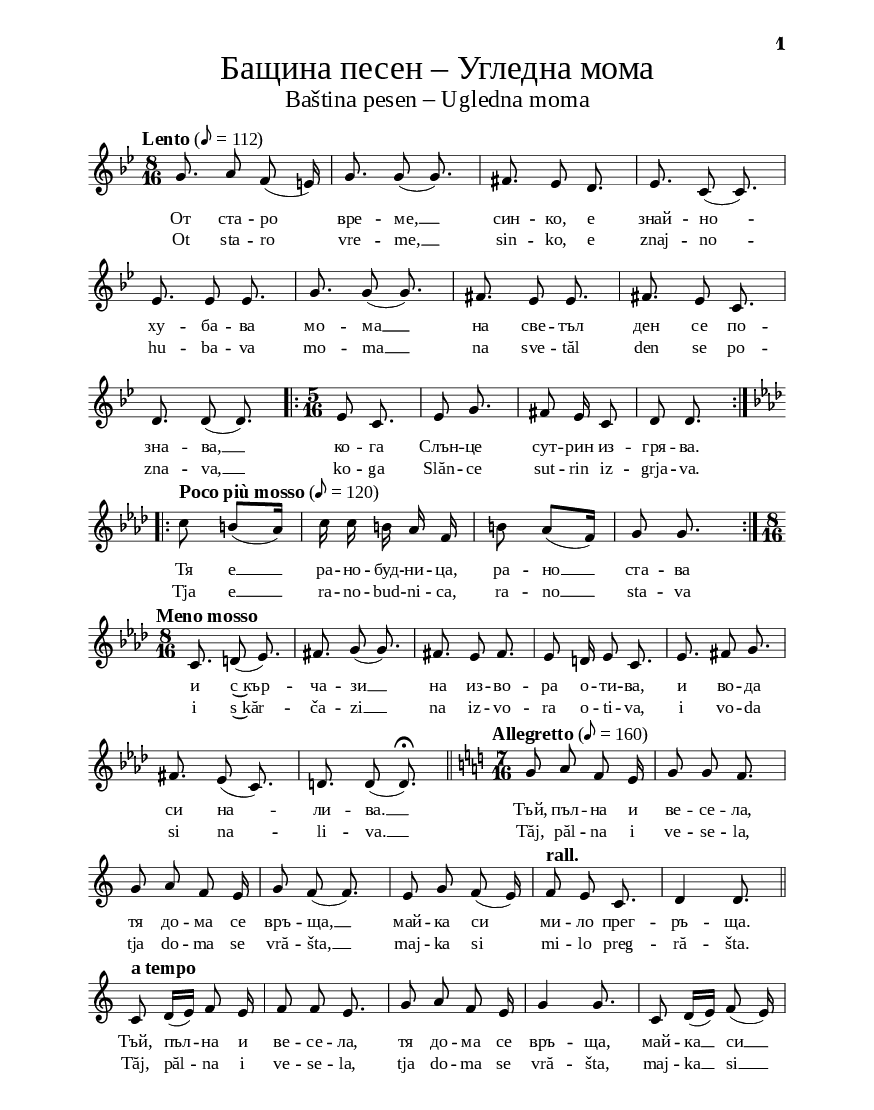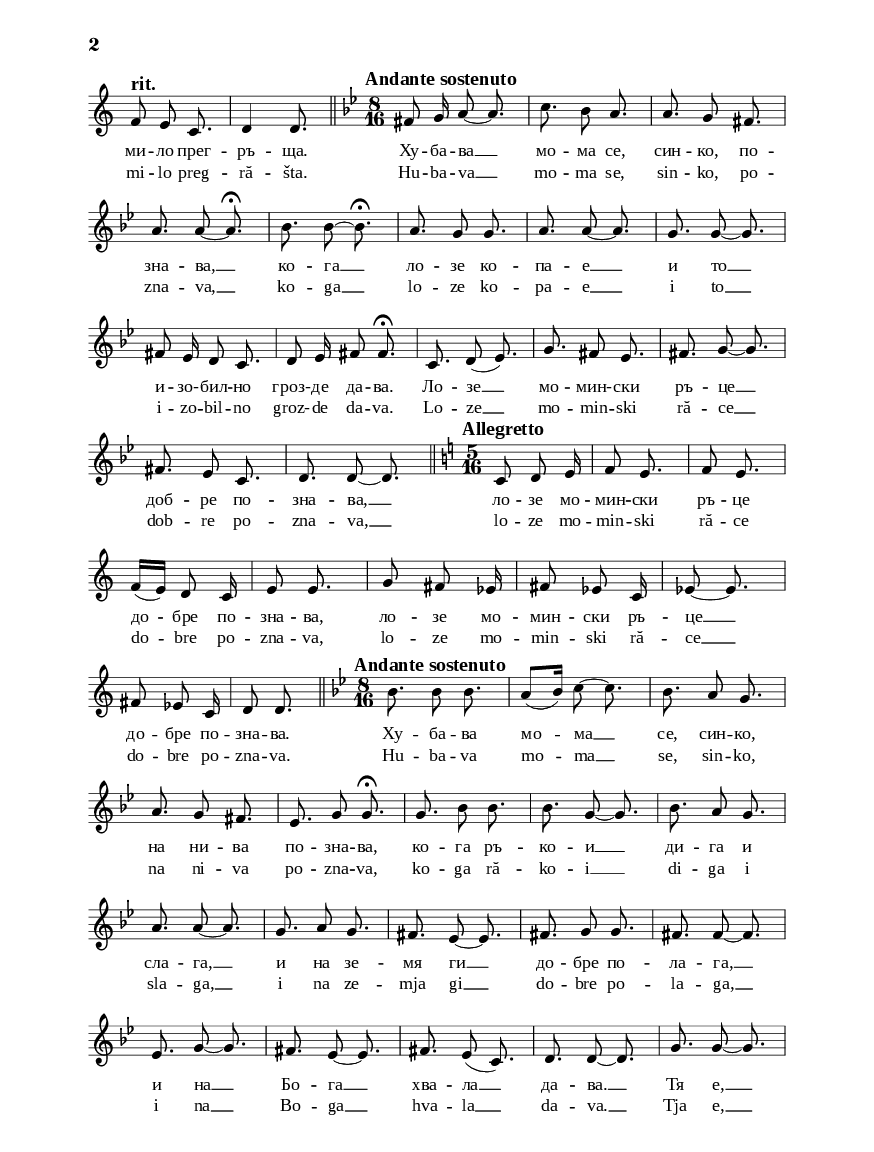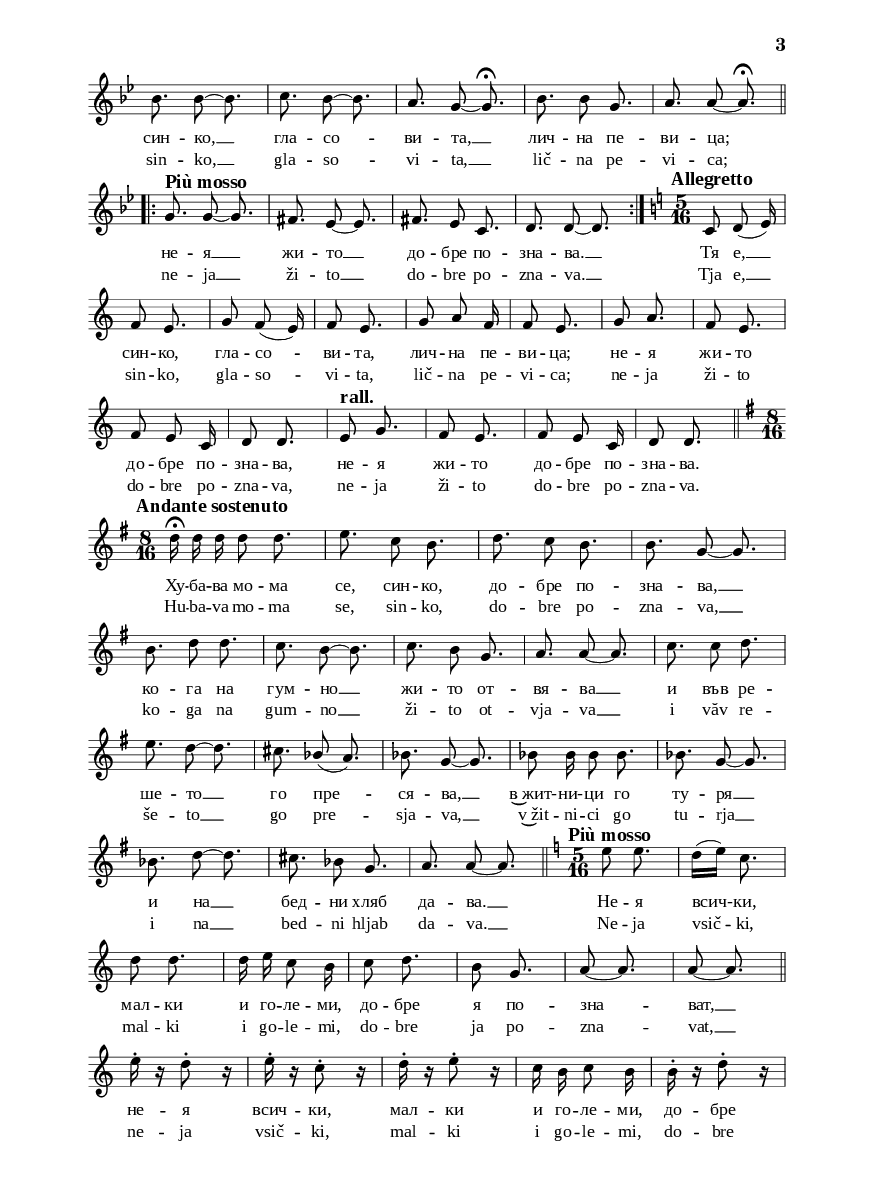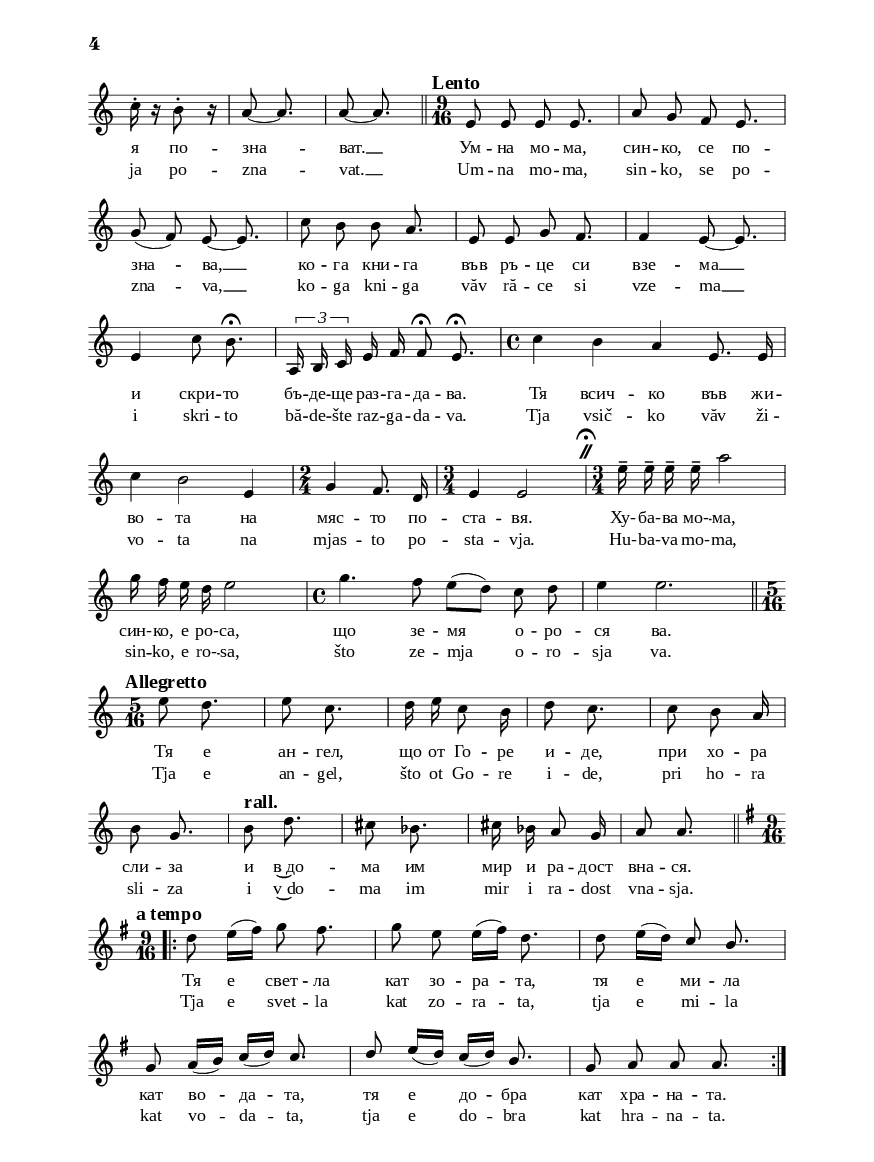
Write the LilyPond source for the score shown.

\version "2.24.3"

% include paper part and global functions
\include "include/globals.ily"

\bookpart {
  \label #'ref138
  \tocItem \markup "Бащина песен – Угледна мома –  Baština pesen – Ugledna moma "
  \include "include/bookpart-paper.ily"
  \score {
    \include "include/score-layout.ily"

    \new Voice  \relative c' {
      \clef treble
      \key g \minor
      \time 8/16
      \tempoFunc "Lento" 8 "112"
      \autoBeamOff
      g'8. a8 f(e16) |
      g8. g8(g8.) |
      fis8. ees8 d8. |
      ees8. c8(c8.) | \break

      ees8. ees8 ees8. |
      g8. g8(g8.)  |
      fis8. ees8 ees8.  |
      fis8. ees8 c8.  | \break

      d8. d8(d8.)  |
      \bar ".|:" \time 5/16 ees8 c8.  |
      ees8 g8. |
      fis8 ees16 c8  |
      d8 d8. | \bar ":|.:" \break

      \tempoFunc "Poco più mosso" 8 "120"
      \key f \minor
      c'8 b8[(aes16)] |  |
      c16 c b aes f |  |
      b8 aes([f16])  |
      g8 g8. | \bar ":|."

      \time 8/16 \break
      \tempo "Meno mosso" c,8. d8(ees8.) |
      fis8. g8 (g8.) |
      fis8. ees8 fis8. |
      ees8 d16 ees8 c8. |
      ees8. fis8 g8. | \break

      fis8.ees8(c8.) |
      d8. d8(d8.\fermata) | \bar "||"
      \time 7/16
      \key c \major
      \tempoFunc "Allegretto" 8 "160"
      g8 a f e16 |
      g8 g f8. | \break

      g8 a f e16 |
      g8 f(f8.) |
      e8 g f(e16) |
      \tempo "rall." f8 e c8. |
      d4 d8. | \bar "||" \break

      \tempo "a tempo"
      c8 d16[(e)] f8 e16 |
      f8 f e8. |
      g8 a f e16 |
      g4 g8. |
      c,8 d16[(e)] f8(e16) | \break

      \tempo "rit."
      f8 e c8. |
      d4 d8. | \bar "||"
      \key g \minor
      \time 8/16
      \tempo "Andante sostenuto"
      fis8 g16 a8~ a8. |
      c8. bes8 a8. |
      a8. g8 fis8. | \break

      a8. a8~ a8.\fermata |
      bes8. bes8~ bes8.\fermata |
      a8. g8 g8. |
      a8. a8~ a8. |
      g8. g8~ g8. | \break

      fis8 ees16 d8 c8. |
      d8 ees16 fis8 fis8.\fermata |
      c8. d8(ees8.) |
      g8. fis8 ees8. |
      fis8. g8~ g8. | \break

      fis8. ees8 c8. |
      d8. d8~ d8. | \bar "||"
      \key c \major
      \time 5/16
      \tempo "Allegretto"
      c8 d e 16 |
      f8 e8. |
      f8 e8. | \break

      f16[(e)] d8 c16 |
      e8 e8.|
      g8 fis ees16 |
      fis8 ees8 c16 |
      ees8~ ees8. | \break

      fis8 ees8 c16 |
      d8 d8. | \bar "||"
      \key g \minor
      \time 8/16
      \tempo "Andante sostenuto"
      bes'8. bes8 bes8. |
      a8[(bes16)] c8~ c8. |
      bes8. a8 g8. | \break
      a8. g8 fis8. |
      ees8. g8 g8.\fermata |
      g8. bes8 bes8. |
      bes8. g8~ g8. |
      bes8. a8 g8. | \break

      a8. a8~ a8. |
      g8. a8 g8. |
      fis8. ees8~ ees8. |
      fis8. g8 g8. |
      fis8. fis8~ fis8. | \break

      ees8. g8~ g8. |
      fis8. ees8~ ees8. |
      fis8. ees8(c8.) |
      d8. d8~ d8. |
      g8. g8~ g8. | \break

      bes8. bes8~ bes8. |
      c8. bes8~ bes8. |
      a8. g8~ g8.\fermata |
      bes8. bes8 g8. |
      a8. a8~ a8.\fermata | \break

      \bar ".|:-||"  \tempo "Più mosso"
      g8. g8~ g8. |
      fis8. ees8~ ees8. |
      fis8. ees8 c8. |
      d8. d8~ d8. | \bar ":|."

      \key c \major
      \time 5/16
      \tempo "Allegretto"
      c8 d(e16) | \break

      f8 e8. |
      g8 f8(e16) |
      f8 e8. |
      g8 a f16 |
      f8 e8. |
      g8 a8. |
      f8 e8. | \break

      f8 e c16 |
      d8 d8. |
      \tempo "rall."
      e8 g8. |
      f8 e8. |
      f8 e c16 |
      d8 d8. | \bar "||"
      \time 8/16
      \key g \major
      \break

      \tempo "Andante sostenuto"
      d'16\fermata d d d8 d8. |
      e8. c8 b8. |
      d8. c8 b8. |
      b8. g8~ g8. \break

      b8. d8 d8. |
      c8. b8~ b8. |
      c8. b8 g8. |
      a8. a8~ a8. |
      c8. c8 d8. | \break

      e8. d8~ d8. |
      cis8. \stemUp bes8(a8.) \stemNeutral |
      bes8. g8~ g8. |
      bes8 bes16 bes8 bes8. |
      bes8. g8~ g8. | \break
      bes8. d8~ d8. |
      cis8. bes8 g8. |
      a8. a8~ a8. |  \bar "||"
      \key c \major
      \time 5/16
      \tempo "Più mosso" e'8 e8. |
      d16[(e)] c8. | \break
      d8 d8. |
      d16 e c8  b16 |
      c8 d8. |
      b8 g8. |
      a8~ a8. |
      a8~ a8. | \bar "||" \break

      e'16\staccato r16 d8\staccato r16 |
      e16\staccato r16 c8\staccato r16 |
      d16\staccato r16 e8\staccato r16 |
      c16 b c8 b16 |
      b16\staccato r16 d8\staccato r16 | \break

      c16\staccato r16 b8\staccato r16 |
      a8~ a8. |
      a8~ a8. |  \bar "||"
      \key a \minor
      \time 9/16
      \tempo "Lento" e8 e e e8. |
      a8 g f e8. | \break

      g8(f) e8~ e8. |
      c'8 b b a8. |
      e8 e g f8. |
      f4 e8~ e8. | \break

      e4 c'8 b8.\fermata |
      \tuplet 3/2 { a,16 b c } e f f8\fermata e8.\fermata |
      \time 4/4 c'4 b a e8. e16  \break |

      c'4 b2 e,4 |
      \time 2/4 g4 f8. d16 |
      \time 3/4 e4   e2 \mark\markup{ \column { \hspace #0 \center-align \normalsize \musicglyph #"scripts.ufermata"  \center-align \normalsize \musicglyph #"scripts.caesura.straight" }}
      |
      \bar "|"
      \time 3/4  | % 149

      e'16 --e16 --e16 --
      e16 --a2   \break | % 151
      g16 f16 e16 d16
      e2 | % 152

      \time 4/4  | % 152
      g4.f8 e8 ( [d8 ] )
      c8 d8  | % 153
      e4 e2. \bar "||" \break
      \tempo "Allegretto"
      \time 5/16  | % 154
      e8 d8. | % 155
      e8 c8. | % 156
      d16 e16  c8 b16 |% 158
      d8 c8. | c8 b8 a16 | \break
      b8  g8. |
      \tempo"rall."b8 d8. | % 161
      cis8 bes8. | % 162
      cis16 bes16  a8  g16 | % 163
      a8  a8. \bar "||"

      \break \repeat volta 1 {
        | % 164
        \bar ".|:-||"  \key g \major \time 9/16 | % 164
        \tempo"a tempo" d8 e16 ( [
        fis16 ) ] g8 fis8. | % 165
        g8 e8 e16 ( [ \stemDown
        fis16 ) ]d8. | % 166
        d8 e16 ( [d16 ) ] \stemUp
        c8 b8. \break | % 167
        g8 a16 ( [  b16 ) ]c16 (
        [d16 ) ]c8. | % 168
        d8 e16 ( [d16 ) ] \stemUp
        c16 ( [d16 ) ]b8. | % 169
        g8  a8  a8  a8. \bar ":|."
      }


    }

    \addlyrics {
      От ста -- ро вре -- ме, __ син -- ко, е знай -- но --
      ху -- ба -- ва мо -- ма __ на све -- тъл ден се по --
      зна -- ва, __ ко -- га Слън -- це сут -- рин из -- гря -- ва.
      Тя е __ ра -- но -- буд -- ни -- ца, ра -- но __ ста -- ва
      и с~кър -- ча -- зи __ на из -- во -- ра о -- ти -- ва, и во -- да
      си на -- ли -- ва. __ Тъй, пъл -- на и ве -- се -- ла,
      тя до -- ма се връ -- ща, __ май -- ка си ми -- ло прег -- ръ -- ща.
      Тъй, пъл -- на и ве -- се -- ла,  тя до -- ма се връ -- ща, май -- ка __ си __
      ми -- ло прег -- ръ -- ща. Ху -- ба -- ва __ мо -- ма се, син -- ко, по --
      зна -- ва, __ ко -- га __ ло -- зе ко -- па -- е __ и то __
      и -- "зо-" -- бил -- но "гроз-" -- де да -- ва. Ло -- зе __ мо -- "мин-" -- ски ръ -- це __
      доб -- ре по -- зна -- ва, __ ло -- зе мо -- мин -- ски ръ -- це
      до -- бре по -- зна -- ва, ло -- зе мо -- мин -- ски ръ -- це __
      до -- бре по -- зна -- ва. Ху -- ба -- ва мо -- ма __ се, син -- ко,
      на ни -- ва по -- зна -- ва, ко -- га ръ -- ко -- и __ ди -- га и
      сла -- га, __ и на  зе -- мя ги __ до -- бре по -- ла -- га, __
      и на __ Бо -- га __  хва -- ла __ да -- ва. __ Тя е, __
      син -- ко, __ гла -- со -- ви -- та, __  лич -- на пе -- ви -- ца;
      не -- я __ жи -- то __ до -- бре по -- зна -- ва. __ Тя е, __
      син -- ко, гла -- со -- ви -- та, лич -- на пе -- ви -- ца; не -- я жи -- то
      до -- бре по -- зна -- ва, не -- я жи -- то до -- бре по -- зна -- ва.
      Ху -- ба -- ва мо -- ма се, син -- ко, до -- бре по -- зна -- ва, __
      ко -- га на гум -- но __  жи -- то от -- вя -- ва __ и във ре --
      ше -- то __ го пре -- ся -- ва, __ "в~жит-" -- "ни-" -- ци го ту -- ря __
      и на __  бед -- ни хляб да -- ва. __ Не -- я "всич-" -- ки,
      мал -- ки и го -- ле -- ми, до -- бре я по -- зна -- ват, __
      не -- я всич -- ки, мал -- ки и го -- ле -- ми, до -- бре
      я по -- зна -- ват. __ Ум -- на мо -- ма, син -- ко, се по --
      зна -- ва, __ ко -- га кни -- га във ръ -- це си взе -- ма __
      и скри -- то бъ -- де -- ще раз -- га -- да -- ва. Тя всич -- ко във жи --
      во -- та на мяс -- то по -- ста -- вя. "Ху-" -- "ба-" -- ва "мо-" -- ма,
      "син-" -- ко, е "ро-" -- са, що зе -- мя о -- ро -- ся ва.
      Тя е ан -- гел, що от Го -- ре и -- де, при хо -- ра
      сли -- за  и в~до -- ма им мир и ра -- дост вна -- ся.
      Тя е свет -- ла кат зо -- ра -- та, тя е ми -- ла
      кат во -- да -- та, тя е до -- бра кат хра -- на -- та.
    }


    \addlyrics {
      Ot sta -- ro vre -- me, __ sin -- ko, e znaj -- no --
      hu -- ba -- va mo -- ma __ na sve -- tăl den se po --
      zna -- va, __ ko -- ga Slăn -- ce sut -- rin iz -- grja -- va.
      Tja e __ ra -- no -- bud -- ni -- ca, ra -- no __ sta -- va
      i s~kăr -- ča -- zi __ na iz -- vo -- ra o -- ti -- va, i vo -- da
      si na -- li -- va. __ Tăj, păl -- na i ve -- se -- la,
      tja do -- ma se vră -- šta, __ maj -- ka si mi -- lo preg -- ră -- šta.
      Tăj, păl -- na i ve -- se -- la,  tja do -- ma se vră -- šta, maj -- ka __ si __
      mi -- lo preg -- ră -- šta. Hu -- ba -- va __ mo -- ma se, sin -- ko, po --
      zna -- va, __ ko -- ga __ lo -- ze ko -- pa -- e __ i to __
      i -- zo -- bil -- no "groz-" -- de da -- va. Lo -- ze __ mo -- min -- ski ră -- ce __
      dob -- re po -- zna -- va, __ lo -- ze mo -- min -- ski ră -- ce
      do -- bre po -- zna -- va, lo -- ze mo -- min -- ski ră -- ce __
      do -- bre po -- zna -- va. Hu -- ba -- va mo -- ma __ se, sin -- ko,
      na ni -- va po -- zna -- va, ko -- ga ră -- ko -- i __ di -- ga i
      sla -- ga, __ i na  ze -- mja gi __ do -- bre po -- la -- ga, __
      i na __ Bo -- ga __  hva -- la __ da -- va. __ Tja e, __
      sin -- ko, __ gla -- so -- vi -- ta, __  lič -- na pe -- vi -- ca;
      ne -- ja __ ži -- to __ do -- bre po -- zna -- va. __ Tja e, __
      sin -- ko, gla -- so -- vi -- ta, lič -- na pe -- vi -- ca; ne -- ja ži -- to
      do -- bre po -- zna -- va, ne -- ja ži -- to do -- bre po -- zna -- va.
      Hu -- ba -- va mo -- ma se, sin -- ko, do -- bre po -- zna -- va, __
      ko -- ga na gum -- no __  ži -- to ot -- vja -- va __ i văv re --
      še -- to __ go pre -- sja -- va, __ v~žit -- ni -- ci go tu -- rja __
      i na __  bed -- ni hljab da -- va. __ Ne -- ja vsič -- ki,
      mal -- ki i go -- le -- mi, do -- bre ja po -- zna -- vat, __
      ne -- ja vsič -- ki, mal -- ki i go -- le -- mi, do -- bre
      ja po -- zna -- vat. __ Um -- na mo -- ma, sin -- ko, se po --
      zna -- va, __ ko -- ga kni -- ga văv ră -- ce si vze -- ma __
      i skri -- to bă -- de -- šte raz -- ga -- da -- va. Tja vsič -- ko văv ži --
      vo -- ta na mjas -- to po -- sta -- vja. "Hu-" -- "ba-" -- va "mo-" -- ma,
      sin -- ko, e "ro-" -- sa, što ze -- mja o -- ro -- sja va.
      Tja e an -- gel, što ot Go -- re i -- de, pri ho -- ra
      sli -- za  i v~do -- ma im mir i ra -- dost vna -- sja.
      Tja e svet -- la kat zo -- ra -- ta, tja e mi -- la
      kat vo -- da -- ta, tja e do -- bra kat hra -- na -- ta.
    }
    \header {
      title = \titleFunc "Бащина песен – Угледна мома" "Baština pesen – Ugledna moma"
    }

    \midi{}

  } % score


  \pageBreak

  % include foreign translation(s) of the song
  \version "2.24.4"

\markup \fill-line { \fontsize #deTitleFontSize "Das Lied des Vaters – schönes Mädchen" }

\markup \null
\markup \null
\markup \abs-fontsize #10 {
  \hspace #15
  \override #`(baseline-skip . ,deCoupletBaselineSkip)

  \column {

  \line { " "Seit alten Zeiten, mein Sohn, ist bekannt,  }

  \line { " "dass ein schönes Mädchen am hellen Tag erkannt wird,  }

  \line { " "wenn die Sonne morgens aufgeht,  }

  \line { " "wenn die Sonne morgens aufgeht.  }
   \vspace #0.5

  \line { " "Es ist frühaufstehend; es steht früh auf,   }
  
  \line { " "es ist frühaufstehend; es steht früh auf   }

  \line { " "und geht mit den Krügen zur Quelle,  und schöpft Wasser.  }

  \line { " "So, erfüllt und fröhlich,  geht es nach Hause  }

  \line { " "und umarmt liebevoll seine Mutter.  }
   \vspace #0.5

  \line { " "Ein schönes Mädchen, mein Sohn, }
          
  \line { " "erkennt man dann, wenn es den Weinberg umgräbt,  }

  \line { " "und er reichlich Trauben trägt.  }

  \line { " "Der Weinberg kennt gut die Hände des Mädchens.  }

  \vspace #0.5

  \line { " "Ein schönes Mädchen, mein Sohn, }
          
  \line { " " erkennt man auf dem Feld  }

  \line { " "wenn es die Garben hebt und hinstellt,  }

  \line { " "sie gut auf die Erde hinlegt  und Gott lobpreist.  }
   \vspace #0.5

  \line { " "Es ist, mein Sohn, stimmgewaltig,  }

  \line { " "eine schöne Sängerin; }
  
  \line { " "der Weizen kennt es gut,}

   
  \line { " "der Weizen kennt es gut.  }

   \line { " "Es ist, mein Sohn, stimmgewaltig,  }

  \line { " "eine schöne Sängerin;  }

  \line { " "der Weizen kennt es gut,  }

  \line { " "der Weizen kennt es gut.  }
  
  \vspace #0.5

  \line { " "Das schöne Mädchen, mein Sohn, erkennt man gut, }
  \line { " "wenn es in der Tenne den Weizen drischt,  }
  \line { " "ihn durchsiebt, ihn in den Speicher bringt   }

  \line { " "und den Armen Brot gibt.  }

  \line { " "Kleine und Große kennen es gut.  }
  \vspace #0.5

  \line { " "Ein kluges Mädchen, mein Sohn, erkennt man,  }

  \line { " "wenn es ein Buch in die Hände nimmt   }

  \line { " "und die verborgene Zukunft enträtselt.  }

  \line { " "Es stellt alles an seinen Platz.  }

  \line { " "Ein schönes Mädchen, mein Sohn, ist der Tau,  }

  \line { " "der den Boden benetzt.  }
  
   \vspace #0.5

  \line { " "Es ist ein Engel, der von oben kommt,  }

  \line { " "zu den Menschen herabsteigt,  }

  \line { " "und Frieden und Freude in ihr Zuhause bringt.  }

  \line { " "Es ist hell wie die Morgenröte,  es ist sanft wie das Wasser,  }

  \line { " "es ist gut wie das Essen.  }

  }
}



} % bookpart
